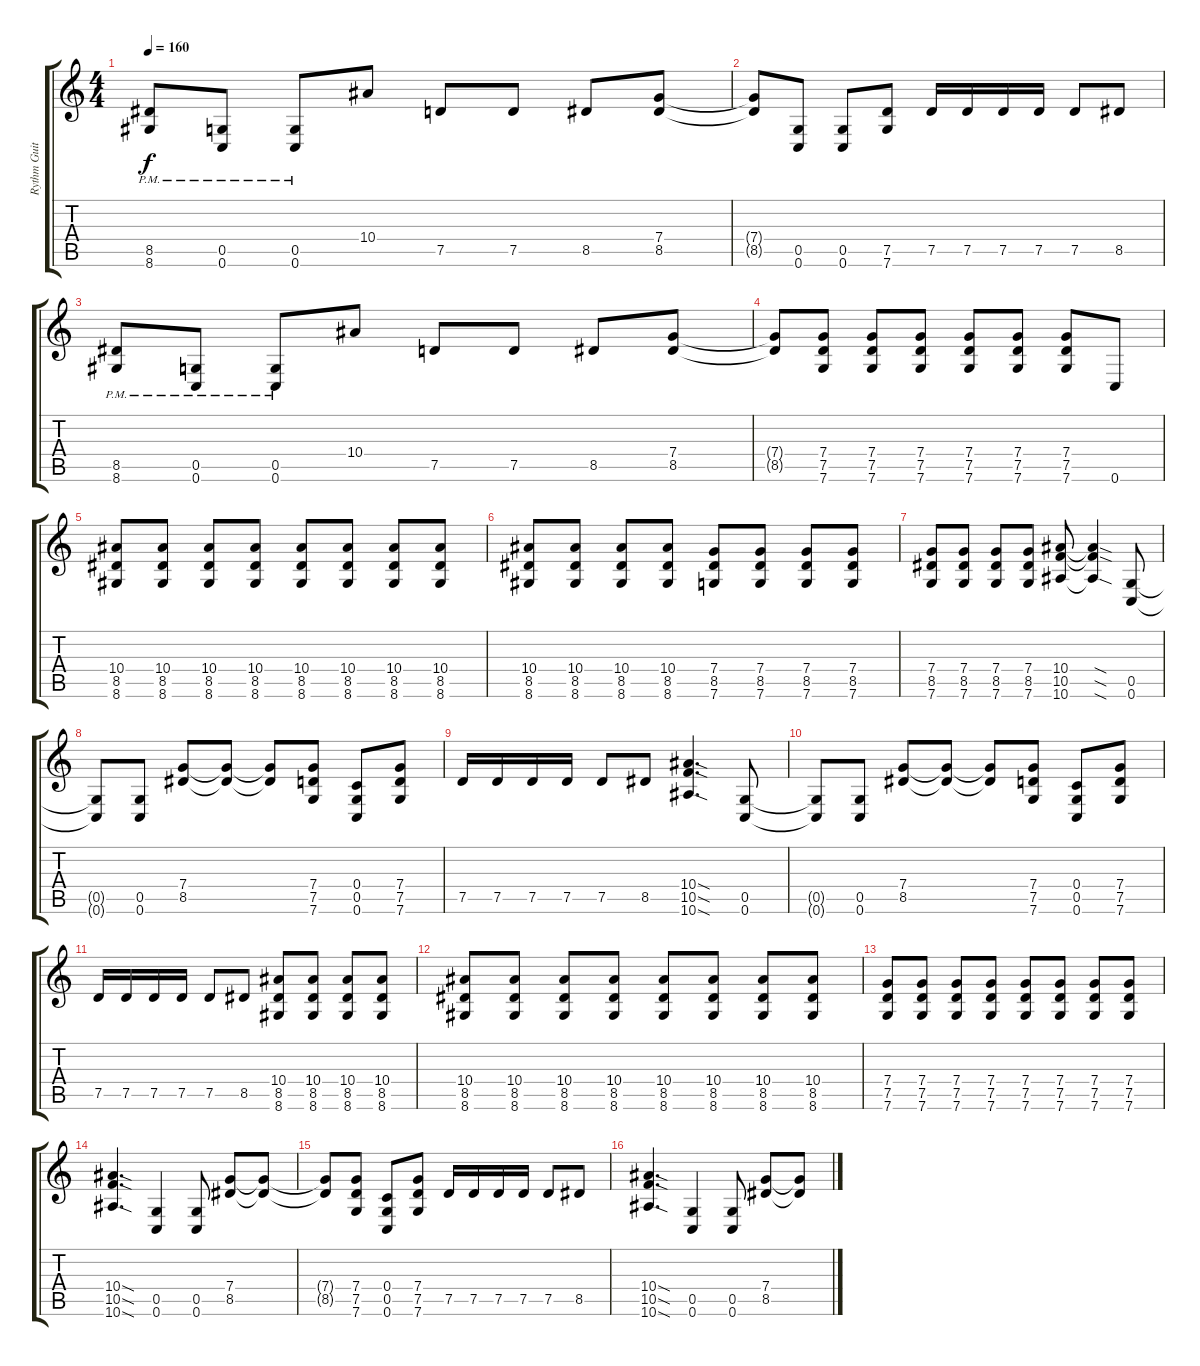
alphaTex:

\track ("Rythm Guitar" "Rythm Guit") {instrument distortionguitar}
\staff {score tabs}
\tuning (D4 A3 F3 C3 G2 C2) {hide}
\ts (4 4)
\tempo 160
\clef g2
\ks c
(8.5{pm} 8.6{pm}).8{dy f} (0.5{pm} 0.6{pm}).8 (0.5{pm} 0.6{pm}).8 10.4.8 7.5.8 7.5.8 8.5.8 (7.4 8.5).8 |
(7.4{t} 8.5{t}).8 (0.5 0.6).8 (0.5 0.6).8 (7.5 7.6).8 7.5.16 7.5.16 7.5.16 7.5.16 7.5.8 8.5.8 |
(8.5{pm} 8.6{pm}).8 (0.5{pm} 0.6{pm}).8 (0.5{pm} 0.6{pm}).8 10.4.8 7.5.8 7.5.8 8.5.8 (7.4 8.5).8 |
(7.4{t} 8.5{t}).8 (7.4 7.5 7.6).8 (7.4 7.5 7.6).8 (7.4 7.5 7.6).8 (7.4 7.5 7.6).8 (7.4 7.5 7.6).8 (7.4 7.5 7.6).8 0.6.8 |
(10.4 8.5 8.6).8 (10.4 8.5 8.6).8 (10.4 8.5 8.6).8 (10.4 8.5 8.6).8 (10.4 8.5 8.6).8 (10.4 8.5 8.6).8 (10.4 8.5 8.6).8 (10.4 8.5 8.6).8 |
(10.4 8.5 8.6).8 (10.4 8.5 8.6).8 (10.4 8.5 8.6).8 (10.4 8.5 8.6).8 (7.4 8.5 7.6).8 (7.4 8.5 7.6).8 (7.4 8.5 7.6).8 (7.4 8.5 7.6).8 |
(7.4 8.5 7.6).8 (7.4 8.5 7.6).8 (7.4 8.5 7.6).8 (7.4 8.5 7.6).8 (10.4 10.5 10.6).8 (10.4{sod t} 10.5{sod t} 10.6{sod t}).4 (0.5 0.6).8 |
(0.5{t} 0.6{t}).8 (0.5 0.6).8 (7.4 8.5).8 (7.4{t} 8.5{t}).8 (7.4{t} 8.5{t}).8 (7.4 7.5 7.6).8 (0.4 0.5 0.6).8 (7.4 7.5 7.6).8 |
7.5.16 7.5.16 7.5.16 7.5.16 7.5.8 8.5.8 (10.4{sod} 10.5{sod} 10.6{sod}).4{d} (0.5 0.6).8 |
(0.5{t} 0.6{t}).8 (0.5 0.6).8 (7.4 8.5).8 (7.4{t} 8.5{t}).8 (7.4{t} 8.5{t}).8 (7.4 7.5 7.6).8 (0.4 0.5 0.6).8 (7.4 7.5 7.6).8 |
7.5.16 7.5.16 7.5.16 7.5.16 7.5.8 8.5.8 (10.4 8.5 8.6).8 (10.4 8.5 8.6).8 (10.4 8.5 8.6).8 (10.4 8.5 8.6).8 |
(10.4 8.5 8.6).8 (10.4 8.5 8.6).8 (10.4 8.5 8.6).8 (10.4 8.5 8.6).8 (10.4 8.5 8.6).8 (10.4 8.5 8.6).8 (10.4 8.5 8.6).8 (10.4 8.5 8.6).8 |
(7.4 7.5 7.6).8 (7.4 7.5 7.6).8 (7.4 7.5 7.6).8 (7.4 7.5 7.6).8 (7.4 7.5 7.6).8 (7.4 7.5 7.6).8 (7.4 7.5 7.6).8 (7.4 7.5 7.6).8 |
(10.4{sod} 10.5{sod} 10.6{sod}).4{d} (0.5 0.6).4 (0.5 0.6).8 (7.4 8.5).8 (7.4{t} 8.5{t}).8 |
(7.4{t} 8.5{t}).8 (7.4 7.5 7.6).8 (0.4 0.5 0.6).8 (7.4 7.5 7.6).8 7.5.16 7.5.16 7.5.16 7.5.16 7.5.8 8.5.8 |
(10.4{sod} 10.5{sod} 10.6{sod}).4{d} (0.5 0.6).4 (0.5 0.6).8 (7.4 8.5).8 (7.4{t} 8.5{t}).8
